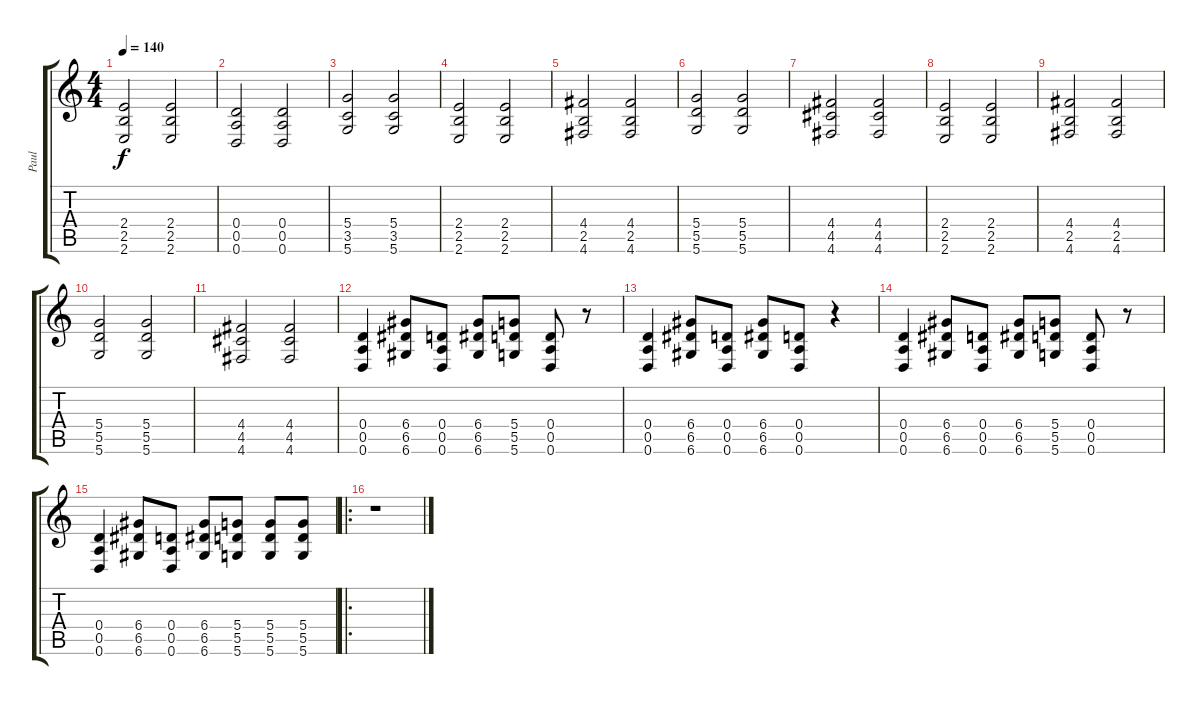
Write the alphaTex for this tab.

\track ("Paul" "Paul") {instrument distortionguitar}
\staff {score tabs}
\tuning (E4 B3 G3 D3 A2 D2) {hide}
\ts (4 4)
\tempo 140
\clef g2
\ks c
(2.4 2.5 2.6).2{dy f} (2.4 2.5 2.6).2 |
(0.4 0.5 0.6).2 (0.4 0.5 0.6).2 |
(5.4 3.5 5.6).2 (5.4 3.5 5.6).2 |
(2.4 2.5 2.6).2 (2.4 2.5 2.6).2 |
(4.4 2.5 4.6).2 (4.4 2.5 4.6).2 |
(5.4 5.5 5.6).2 (5.4 5.5 5.6).2 |
(4.4 4.5 4.6).2 (4.4 4.5 4.6).2 |
(2.4 2.5 2.6).2 (2.4 2.5 2.6).2 |
(4.4 2.5 4.6).2 (4.4 2.5 4.6).2 |
(5.4 5.5 5.6).2 (5.4 5.5 5.6).2 |
(4.4 4.5 4.6).2 (4.4 4.5 4.6).2 |
(0.4 0.5 0.6).4 (6.4 6.5 6.6).8 (0.4 0.5 0.6).8 (6.4 6.5 6.6).8 (5.4 5.5 5.6).8 (0.4 0.5 0.6).8 r.8 |
(0.4 0.5 0.6).4 (6.4 6.5 6.6).8 (0.4 0.5 0.6).8 (6.4 6.5 6.6).8 (0.4 0.5 0.6).8 r.4 |
(0.4 0.5 0.6).4 (6.4 6.5 6.6).8 (0.4 0.5 0.6).8 (6.4 6.5 6.6).8 (5.4 5.5 5.6).8 (0.4 0.5 0.6).8 r.8 |
(0.4 0.5 0.6).4 (6.4 6.5 6.6).8 (0.4 0.5 0.6).8 (6.4 6.5 6.6).8 (5.4 5.5 5.6).8 (5.4 5.5 5.6).8 (5.4 5.5 5.6).8 |
\ro
r.1
